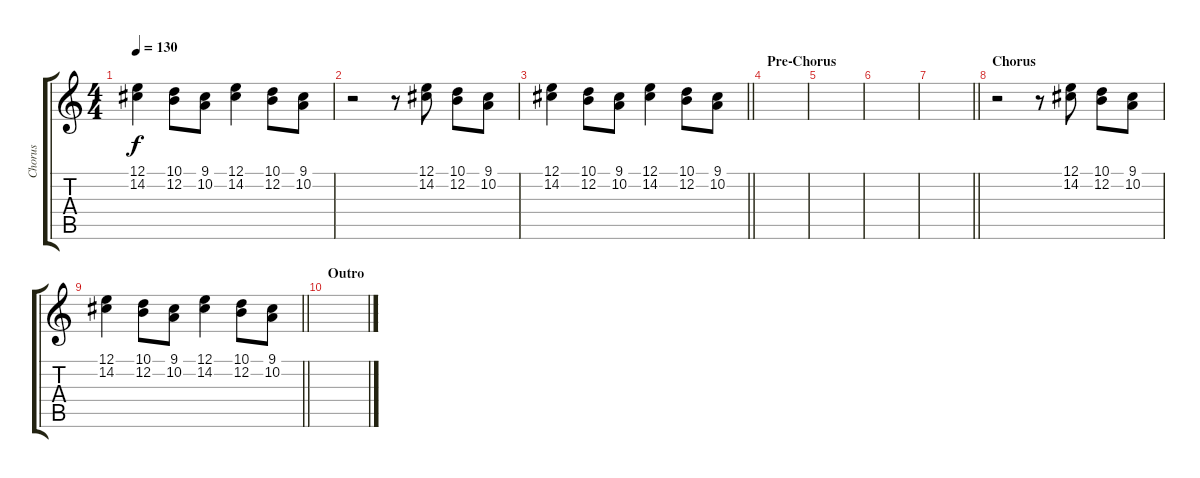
\track ("Chorus" "Chorus") {instrument voiceoohs}
\staff {score tabs}
\tuning (E4 B3 G3 D3 A2 E2) {hide}
\ts (4 4)
\tempo 130
\clef g2
\ks c
(12.1 14.2).4{dy f} (10.1 12.2).8 (9.1 10.2).8 (12.1 14.2).4 (10.1 12.2).8 (9.1 10.2).8 |
r.2 r.8 (12.1 14.2).8 (10.1 12.2).8 (9.1 10.2).8 |
\barLineRight lightlight
(12.1 14.2).4 (10.1 12.2).8 (9.1 10.2).8 (12.1 14.2).4 (10.1 12.2).8 (9.1 10.2).8 |
\section ("" "Pre-Chorus")
|
|
|
\barLineRight lightlight
|
\section ("" "Chorus")
r.2 r.8 (12.1 14.2).8 (10.1 12.2).8 (9.1 10.2).8 |
\barLineRight lightlight
(12.1 14.2).4 (10.1 12.2).8 (9.1 10.2).8 (12.1 14.2).4 (10.1 12.2).8 (9.1 10.2).8 |
\section ("" "Outro")
